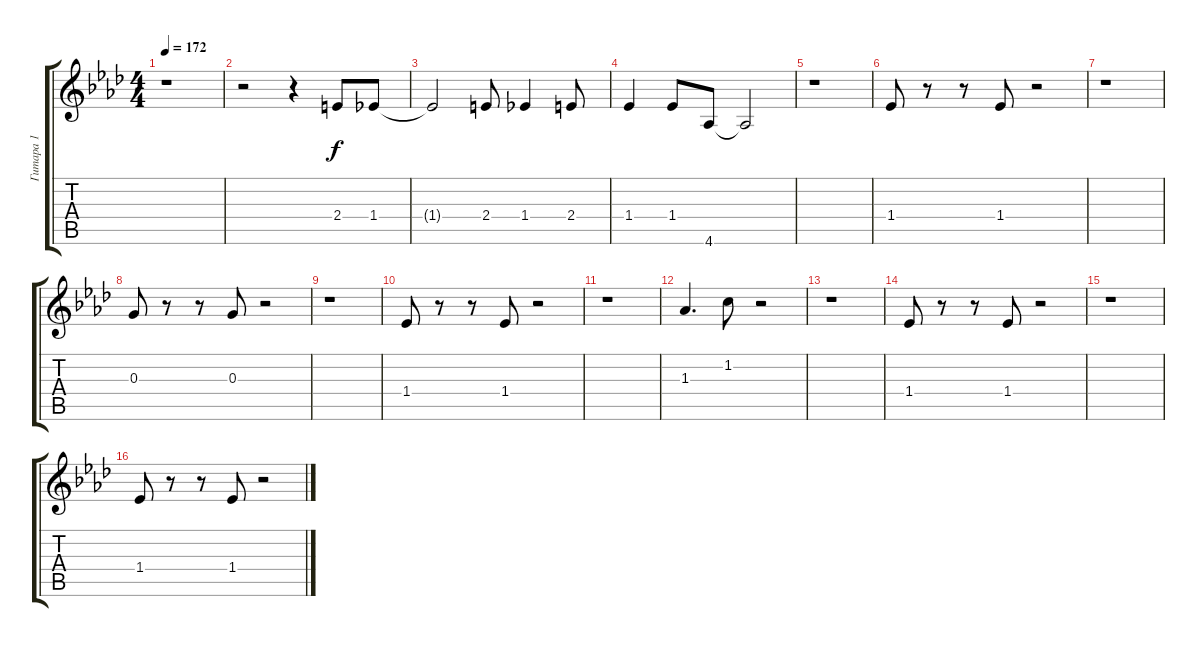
\track ("Гитара 1" "Гитара 1") {instrument electricguitarclean}
\staff {score tabs}
\tuning (E4 B3 G3 D3 A2 E2) {hide}
\ts (4 4)
\tempo 172
\clef g2
\ks ab
r.1{dy f} |
r.2 r.4 2.4.8 1.4.8 |
1.4{t}.2 2.4.8 1.4.4 2.4.8 |
1.4.4 1.4.8 4.6.8 4.6{t}.2 |
r.1 |
1.4.8 r.8 r.8 1.4.8 r.2 |
r.1 |
0.3.8 r.8 r.8 0.3.8 r.2 |
r.1 |
1.4.8 r.8 r.8 1.4.8 r.2 |
r.1 |
1.3.4{d} 1.2.8 r.2 |
r.1 |
1.4.8 r.8 r.8 1.4.8 r.2 |
r.1 |
1.4.8 r.8 r.8 1.4.8 r.2
